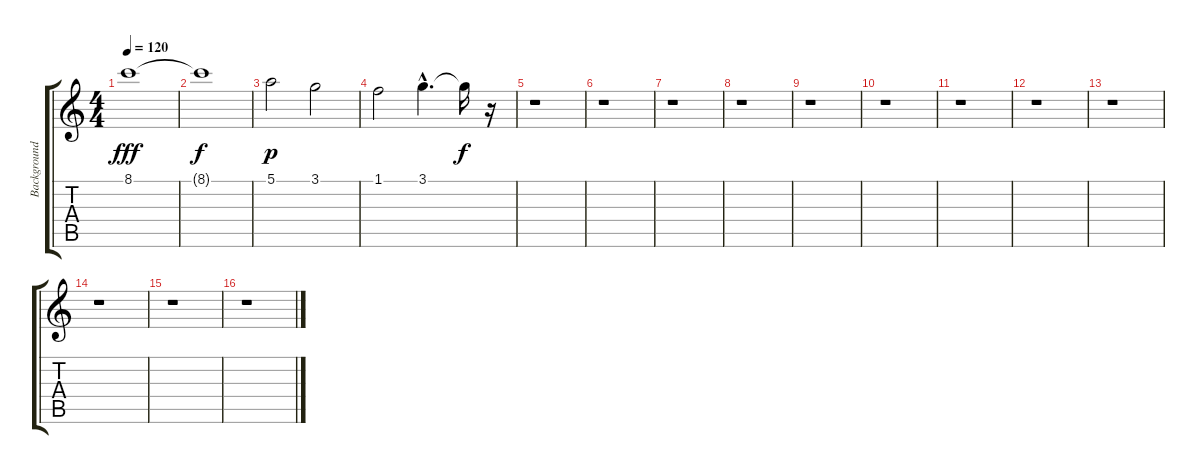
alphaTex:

\track ("Background" "Background") {instrument acousticguitarnylon}
\staff {score tabs}
\tuning (E4 B3 G3 D3 A2 E2) {hide}
\ts (4 4)
\tempo 120
\clef g2
\ks c
8.1.1{dy fff} |
8.1{t}.1{dy f} |
5.1.2{dy p} 3.1.2 |
1.1.2 3.1{hac}.4{d} 3.1{t}.16{dy f} r.16 |
r.1 |
r.1 |
r.1 |
r.1 |
r.1 |
r.1 |
r.1 |
r.1 |
r.1 |
r.1 |
r.1 |
r.1
